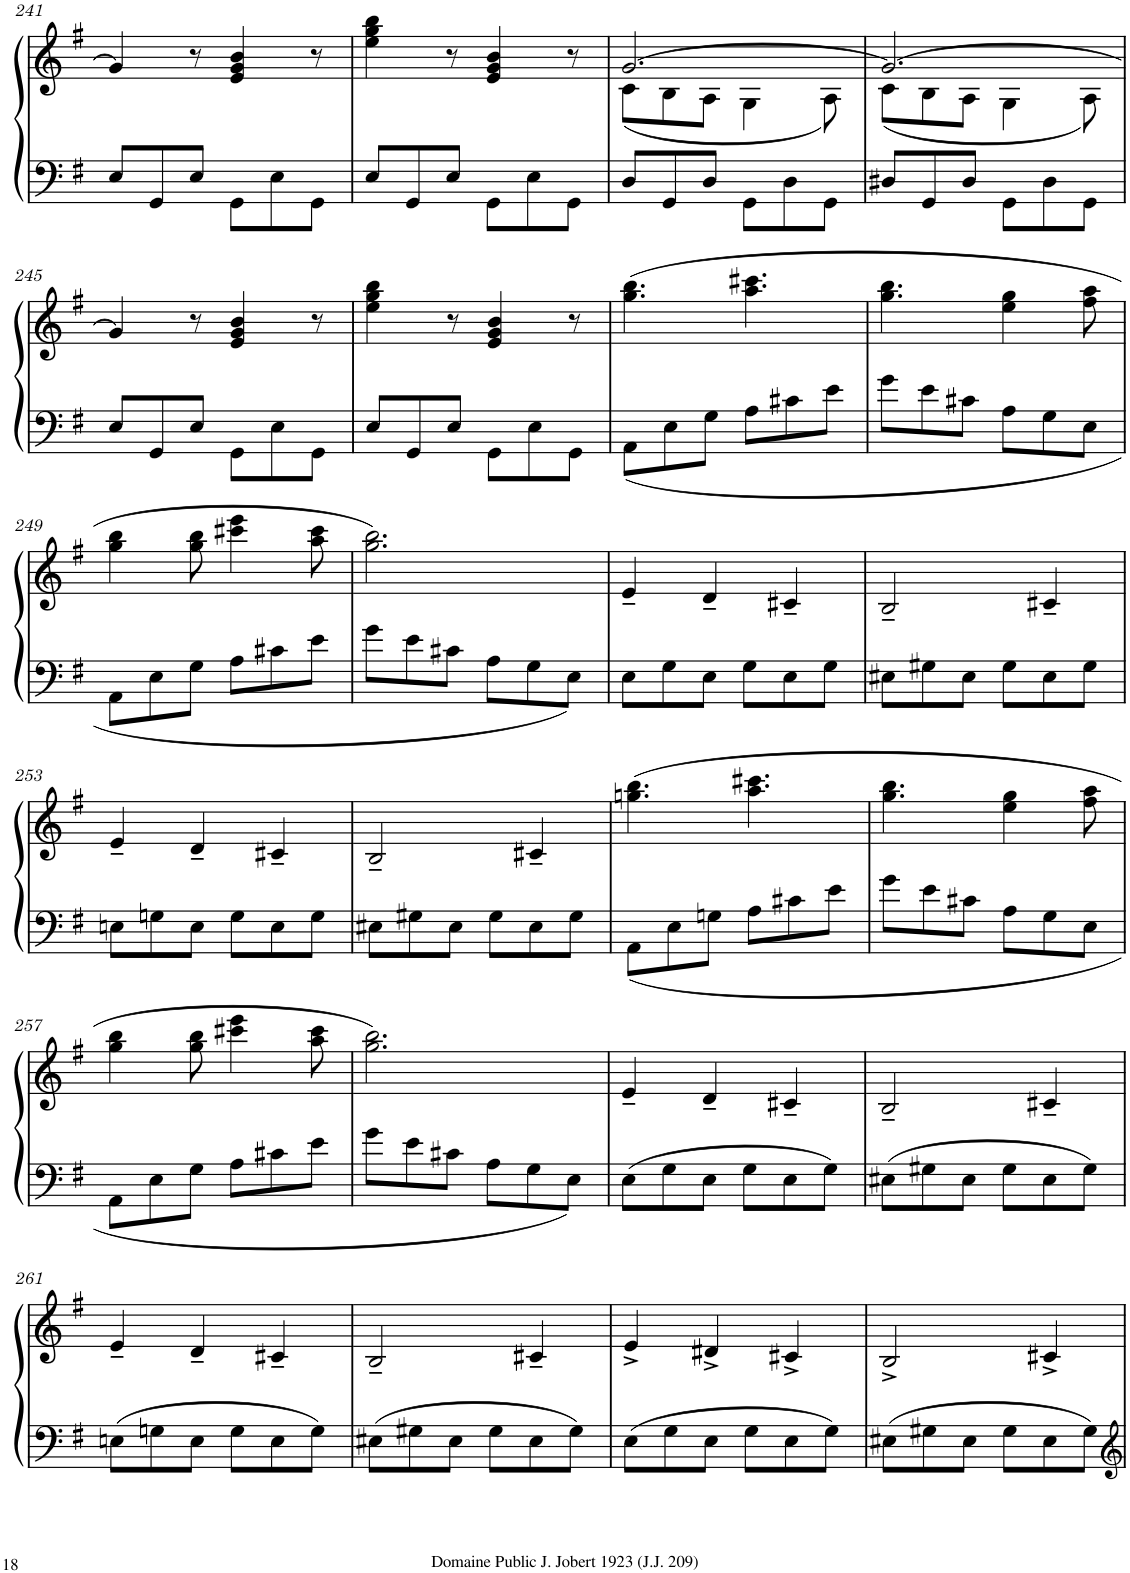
**kern	**kern
*part1	*part1
*staff2	*staff1
*I"Piano	*
*I'Pno	*
!!LO:PB:g=z
*clefF4	*clefG2
*k[f#]	*k[f#]
*M6/8	*M6/8
=241	=241
8E/L	4g/]
8GG/	.
8E/J	8r
8GG\L	4e/ 4g/ 4b/
8E\	.
8GG\J	8r
=242	=242
8E/L	4ee\ 4gg\ 4bb\
8GG/	.
8E/J	8r
8GG\L	4e/ 4g/ 4b/
8E\	.
8GG\J	8r
=243	=243
*	*^
8D/L	[2.g/	(8c\L
8GG/	.	8B\
8D/J	.	8A\J
8GG\L	.	4G\
8D\	.	.
8GG\J	.	8A\)
=244	=244	=244
8D#X/L	2.g/_	(8c\L
8GG/	.	8B\
8D#/J	.	8A\J
8GG\L	.	4G\
8D#\	.	.
8GG\J	.	8A\)
*	*v	*v
!!LO:LB:g=z
=245	=245
8E/L	4g/]
8GG/	.
8E/J	8r
8GG\L	4e/ 4g/ 4b/
8E\	.
8GG\J	8r
=246	=246
8E/L	4ee\ 4gg\ 4bb\
8GG/	.
8E/J	8r
8GG\L	4e/ 4g/ 4b/
8E\	.
8GG\J	8r
=247	=247
8AA\L	(4.gg\ 4.bb\
8E\	.
8G\J	.
8A\L	4.aa\ 4.ccc#X\
8c#X\	.
8e\J	.
=248	=248
8g\L	4.gg\ 4.bb\
8e\	.
8c#X\J	.
8A\L	4ee\ 4gg\
8G\	.
8E\J	8ff#\ 8aa\
!!LO:LB:g=z
=249	=249
8AA\L	4gg\ 4bb\
8E\	.
8G\J	8gg\ 8bb\
8A\L	4ccc#X\ 4eee\
8c#X\	.
8e\J	8aa\ 8ccc#\
=250	=250
8g\L	2.gg\ 2.bb\)
8e\	.
8c#X\J	.
8A\L	.
8G\	.
8E\J	.
=251	=251
8E\L	4e~/
8G\	.
8E\J	4d~/
8G\L	.
8E\	4c#X~/
8G\J	.
=252	=252
8E#X\L	2B~/
8G#X\	.
8E#X\J	.
8G#\L	.
8E#X\	4c#X~/
8G#\J	.
!!LO:LB:g=z
=253	=253
8En\L	4e~/
8Gn\	.
8E\J	4d~/
8G\L	.
8E\	4c#X~/
8G\J	.
=254	=254
8E#X\L	2B~/
8G#X\	.
8E#X\J	.
8G#\L	.
8E#X\	4c#X~/
8G#\J	.
=255	=255
8AA\L	(4.ggn\ 4.bb\
8E\	.
8Gn\J	.
8A\L	4.aa\ 4.ccc#X\
8c#X\	.
8e\J	.
=256	=256
8g\L	4.gg\ 4.bb\
8e\	.
8c#X\J	.
8A\L	4ee\ 4gg\
8G\	.
8E\J	8ff#\ 8aa\
!!LO:LB:g=z
=257	=257
8AA\L	4gg\ 4bb\
8E\	.
8G\J	8gg\ 8bb\
8A\L	4ccc#X\ 4eee\
8c#X\	.
8e\J	8aa\ 8ccc#\
=258	=258
8g\L	2.gg\ 2.bb\)
8e\	.
8c#X\J	.
8A\L	.
8G\	.
8E\J	.
=259	=259
8E\L	4e~/
8G\	.
8E\J	4d~/
8G\L	.
8E\	4c#X~/
8G\J	.
=260	=260
8E#X\L	2B~/
8G#X\	.
8E#X\J	.
8G#\L	.
8E#X\	4c#X~/
8G#\J	.
!!LO:LB:g=z
=261	=261
8En\L	4e~/
8Gn\	.
8E\J	4d~/
8G\L	.
8E\	4c#X~/
8G\J	.
=262	=262
8E#X\L	2B~/
8G#X\	.
8E#X\J	.
8G#\L	.
8E#X\	4c#X~/
8G#\J	.
=263	=263
8E\L	4e^/
8G\	.
8E\J	4d#X^/
8G\L	.
8E\	4c#X^/
8G\J	.
=264	=264
8E#X\L	2B^/
8G#X\	.
8E#X\J	.
8G#\L	.
8E#X\	4c#X^/
8G#\J	.
=	=
*-	*-
